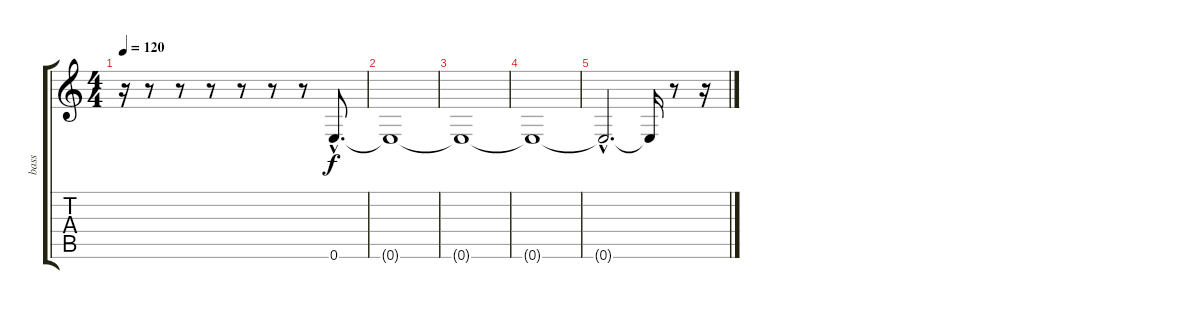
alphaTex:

\track ("bass" "bass") {instrument electricbassfinger}
\staff {score tabs}
\tuning (E4 B3 G3 D3 A2 E2) {hide}
\ts (4 4)
\tempo 120
\clef g2
\ks c
r.16{dy f} r.8 r.8 r.8 r.8 r.8 r.8 0.6{hac}.8{d} |
0.6{t}.1 |
0.6{t}.1 |
0.6{t}.1 |
0.6{hac t}.2{d} 0.6{t}.16 r.8 r.16
